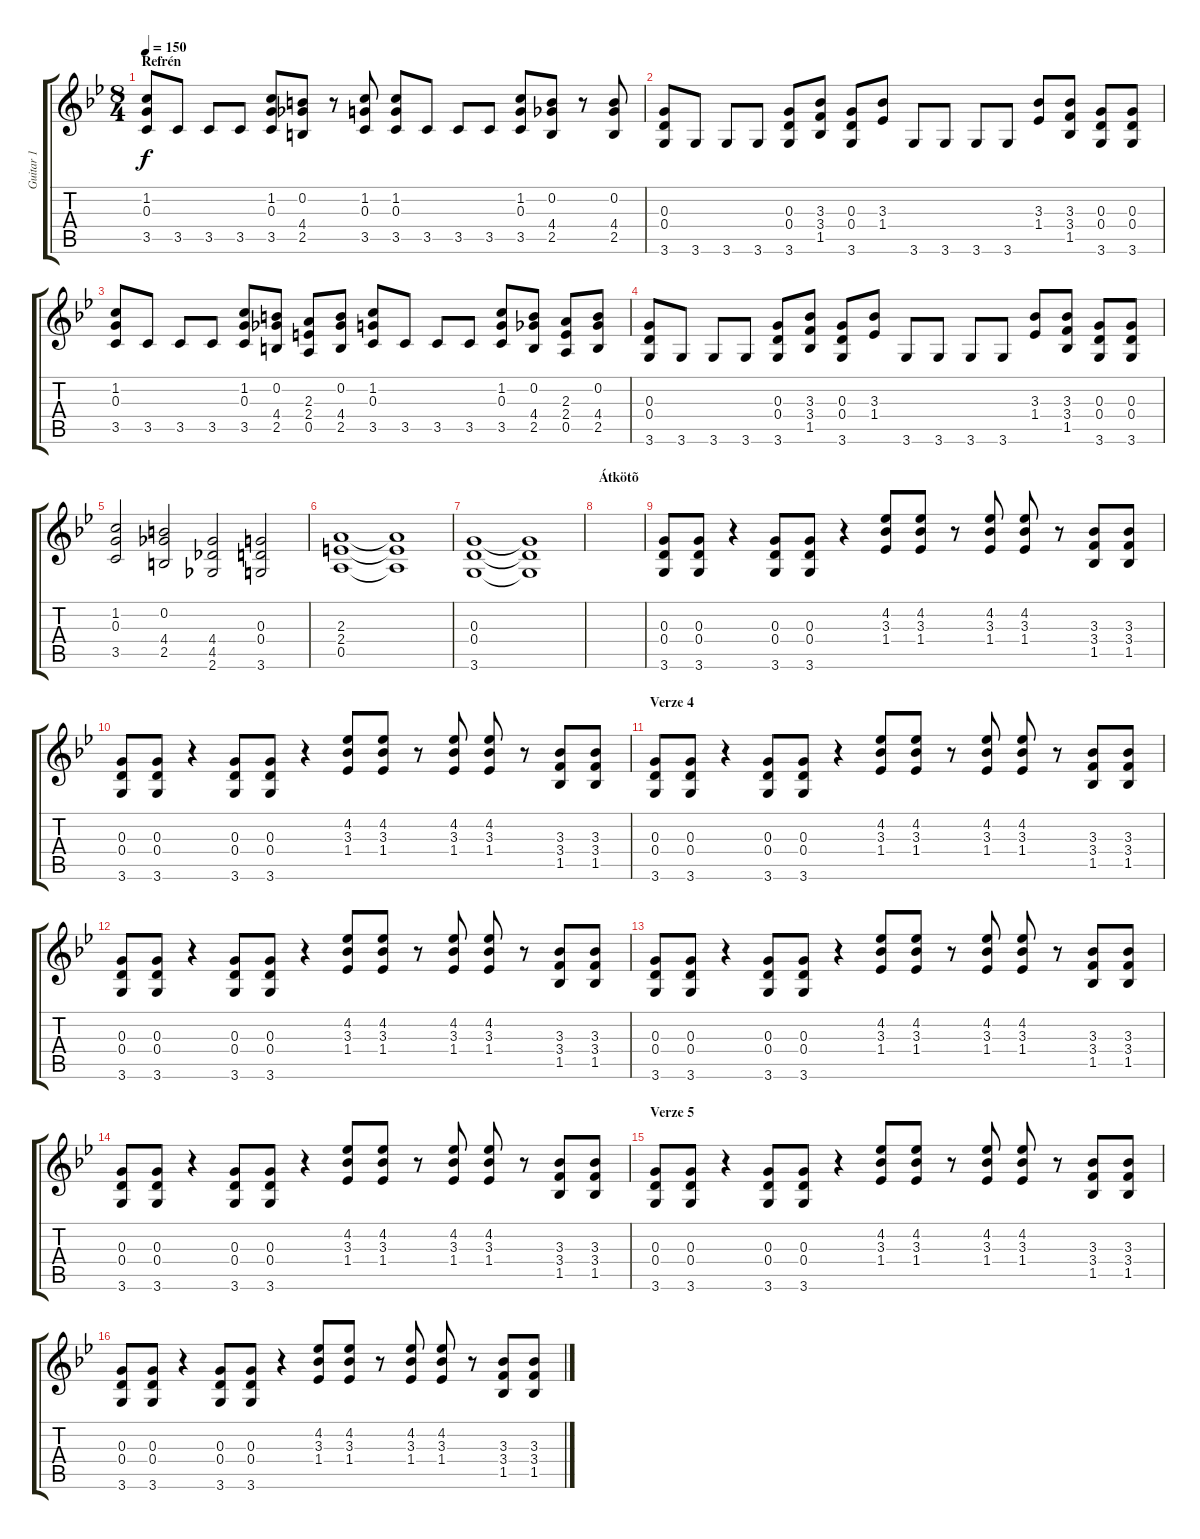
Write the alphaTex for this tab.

\track ("Guitar 1" "Guitar 1") {instrument overdrivenguitar}
\staff {score tabs}
\tuning (E4 B3 G3 D3 A2 E2) {hide}
\ts (8 4)
\section ("" "Refrén")
\tempo 150
\clef g2
\ks gminor
(1.2 0.3 3.5).8{dy f} 3.5.8 3.5.8 3.5.8 (1.2 0.3 3.5).8 (0.2 4.4 2.5).8 r.8 (1.2 0.3 3.5).8 (1.2 0.3 3.5).8 3.5.8 3.5.8 3.5.8 (1.2 0.3 3.5).8 (0.2 4.4 2.5).8 r.8 (0.2 4.4 2.5).8 |
(0.3 0.4 3.6).8 3.6.8 3.6.8 3.6.8 (0.3 0.4 3.6).8 (3.3 3.4 1.5).8 (0.3 0.4 3.6).8 (3.3 1.4).8 3.6.8 3.6.8 3.6.8 3.6.8 (3.3 1.4).8 (3.3 3.4 1.5).8 (0.3 0.4 3.6).8 (0.3 0.4 3.6).8 |
(1.2 0.3 3.5).8 3.5.8 3.5.8 3.5.8 (1.2 0.3 3.5).8 (0.2 4.4 2.5).8 (2.3 2.4 0.5).8 (0.2 4.4 2.5).8 (1.2 0.3 3.5).8 3.5.8 3.5.8 3.5.8 (1.2 0.3 3.5).8 (0.2 4.4 2.5).8 (2.3 2.4 0.5).8 (0.2 4.4 2.5).8 |
(0.3 0.4 3.6).8 3.6.8 3.6.8 3.6.8 (0.3 0.4 3.6).8 (3.3 3.4 1.5).8 (0.3 0.4 3.6).8 (3.3 1.4).8 3.6.8 3.6.8 3.6.8 3.6.8 (3.3 1.4).8 (3.3 3.4 1.5).8 (0.3 0.4 3.6).8 (0.3 0.4 3.6).8 |
(1.2 0.3 3.5).2 (0.2 4.4 2.5).2 (4.4 4.5 2.6).2 (0.3 0.4 3.6).2 |
(2.3 2.4 0.5).1 (2.3{t} 2.4{t} 0.5{t}).1 |
(0.3 0.4 3.6).1 (0.3{t} 0.4{t} 3.6{t}).1 |
\section ("" "Átkötõ")
|
(0.3 0.4 3.6).8 (0.3 0.4 3.6).8 r.4 (0.3 0.4 3.6).8 (0.3 0.4 3.6).8 r.4 (4.2 3.3 1.4).8 (4.2 3.3 1.4).8 r.8 (4.2 3.3 1.4).8 (4.2 3.3 1.4).8 r.8 (3.3 3.4 1.5).8 (3.3 3.4 1.5).8 |
(0.3 0.4 3.6).8 (0.3 0.4 3.6).8 r.4 (0.3 0.4 3.6).8 (0.3 0.4 3.6).8 r.4 (4.2 3.3 1.4).8 (4.2 3.3 1.4).8 r.8 (4.2 3.3 1.4).8 (4.2 3.3 1.4).8 r.8 (3.3 3.4 1.5).8 (3.3 3.4 1.5).8 |
\section ("" "Verze 4")
(0.3 0.4 3.6).8 (0.3 0.4 3.6).8 r.4 (0.3 0.4 3.6).8 (0.3 0.4 3.6).8 r.4 (4.2 3.3 1.4).8 (4.2 3.3 1.4).8 r.8 (4.2 3.3 1.4).8 (4.2 3.3 1.4).8 r.8 (3.3 3.4 1.5).8 (3.3 3.4 1.5).8 |
(0.3 0.4 3.6).8 (0.3 0.4 3.6).8 r.4 (0.3 0.4 3.6).8 (0.3 0.4 3.6).8 r.4 (4.2 3.3 1.4).8 (4.2 3.3 1.4).8 r.8 (4.2 3.3 1.4).8 (4.2 3.3 1.4).8 r.8 (3.3 3.4 1.5).8 (3.3 3.4 1.5).8 |
(0.3 0.4 3.6).8 (0.3 0.4 3.6).8 r.4 (0.3 0.4 3.6).8 (0.3 0.4 3.6).8 r.4 (4.2 3.3 1.4).8 (4.2 3.3 1.4).8 r.8 (4.2 3.3 1.4).8 (4.2 3.3 1.4).8 r.8 (3.3 3.4 1.5).8 (3.3 3.4 1.5).8 |
(0.3 0.4 3.6).8 (0.3 0.4 3.6).8 r.4 (0.3 0.4 3.6).8 (0.3 0.4 3.6).8 r.4 (4.2 3.3 1.4).8 (4.2 3.3 1.4).8 r.8 (4.2 3.3 1.4).8 (4.2 3.3 1.4).8 r.8 (3.3 3.4 1.5).8 (3.3 3.4 1.5).8 |
\section ("" "Verze 5")
(0.3 0.4 3.6).8 (0.3 0.4 3.6).8 r.4 (0.3 0.4 3.6).8 (0.3 0.4 3.6).8 r.4 (4.2 3.3 1.4).8 (4.2 3.3 1.4).8 r.8 (4.2 3.3 1.4).8 (4.2 3.3 1.4).8 r.8 (3.3 3.4 1.5).8 (3.3 3.4 1.5).8 |
(0.3 0.4 3.6).8 (0.3 0.4 3.6).8 r.4 (0.3 0.4 3.6).8 (0.3 0.4 3.6).8 r.4 (4.2 3.3 1.4).8 (4.2 3.3 1.4).8 r.8 (4.2 3.3 1.4).8 (4.2 3.3 1.4).8 r.8 (3.3 3.4 1.5).8 (3.3 3.4 1.5).8
